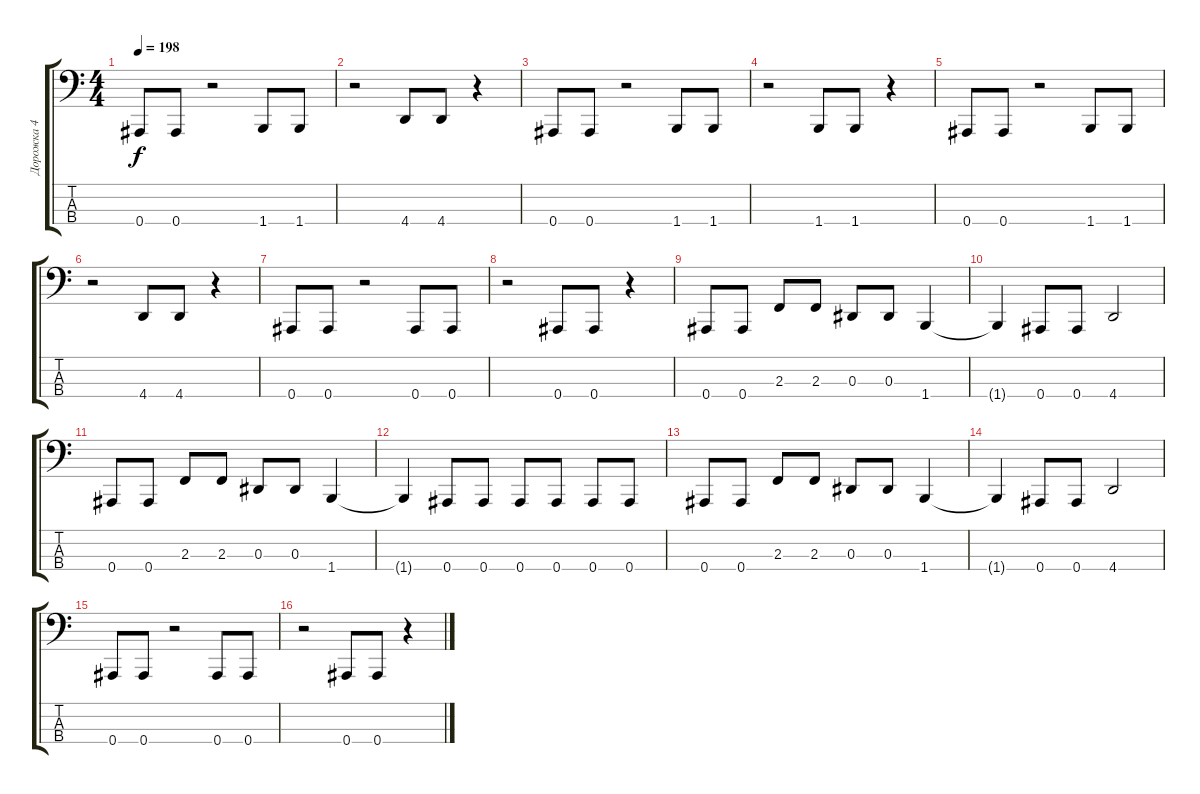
\track ("Дорожка 4" "Дорожка 4") {instrument electricbassfinger}
\staff {score tabs}
\tuning (Db2 Ab1 Eb1 Bb0) {hide}
\ts (4 4)
\tempo 198
\clef f4
\ks c
0.4.8{dy f} 0.4.8 r.2 1.4.8 1.4.8 |
r.2 4.4.8 4.4.8 r.4 |
0.4.8 0.4.8 r.2 1.4.8 1.4.8 |
r.2 1.4.8 1.4.8 r.4 |
0.4.8 0.4.8 r.2 1.4.8 1.4.8 |
r.2 4.4.8 4.4.8 r.4 |
0.4.8 0.4.8 r.2 0.4.8 0.4.8 |
r.2 0.4.8 0.4.8 r.4 |
0.4.8 0.4.8 2.3.8 2.3.8 0.3.8 0.3.8 1.4.4 |
1.4{t}.4 0.4.8 0.4.8 4.4.2 |
0.4.8 0.4.8 2.3.8 2.3.8 0.3.8 0.3.8 1.4.4 |
1.4{t}.4 0.4.8 0.4.8 0.4.8 0.4.8 0.4.8 0.4.8 |
0.4.8 0.4.8 2.3.8 2.3.8 0.3.8 0.3.8 1.4.4 |
1.4{t}.4 0.4.8 0.4.8 4.4.2 |
0.4.8 0.4.8 r.2 0.4.8 0.4.8 |
r.2 0.4.8 0.4.8 r.4
